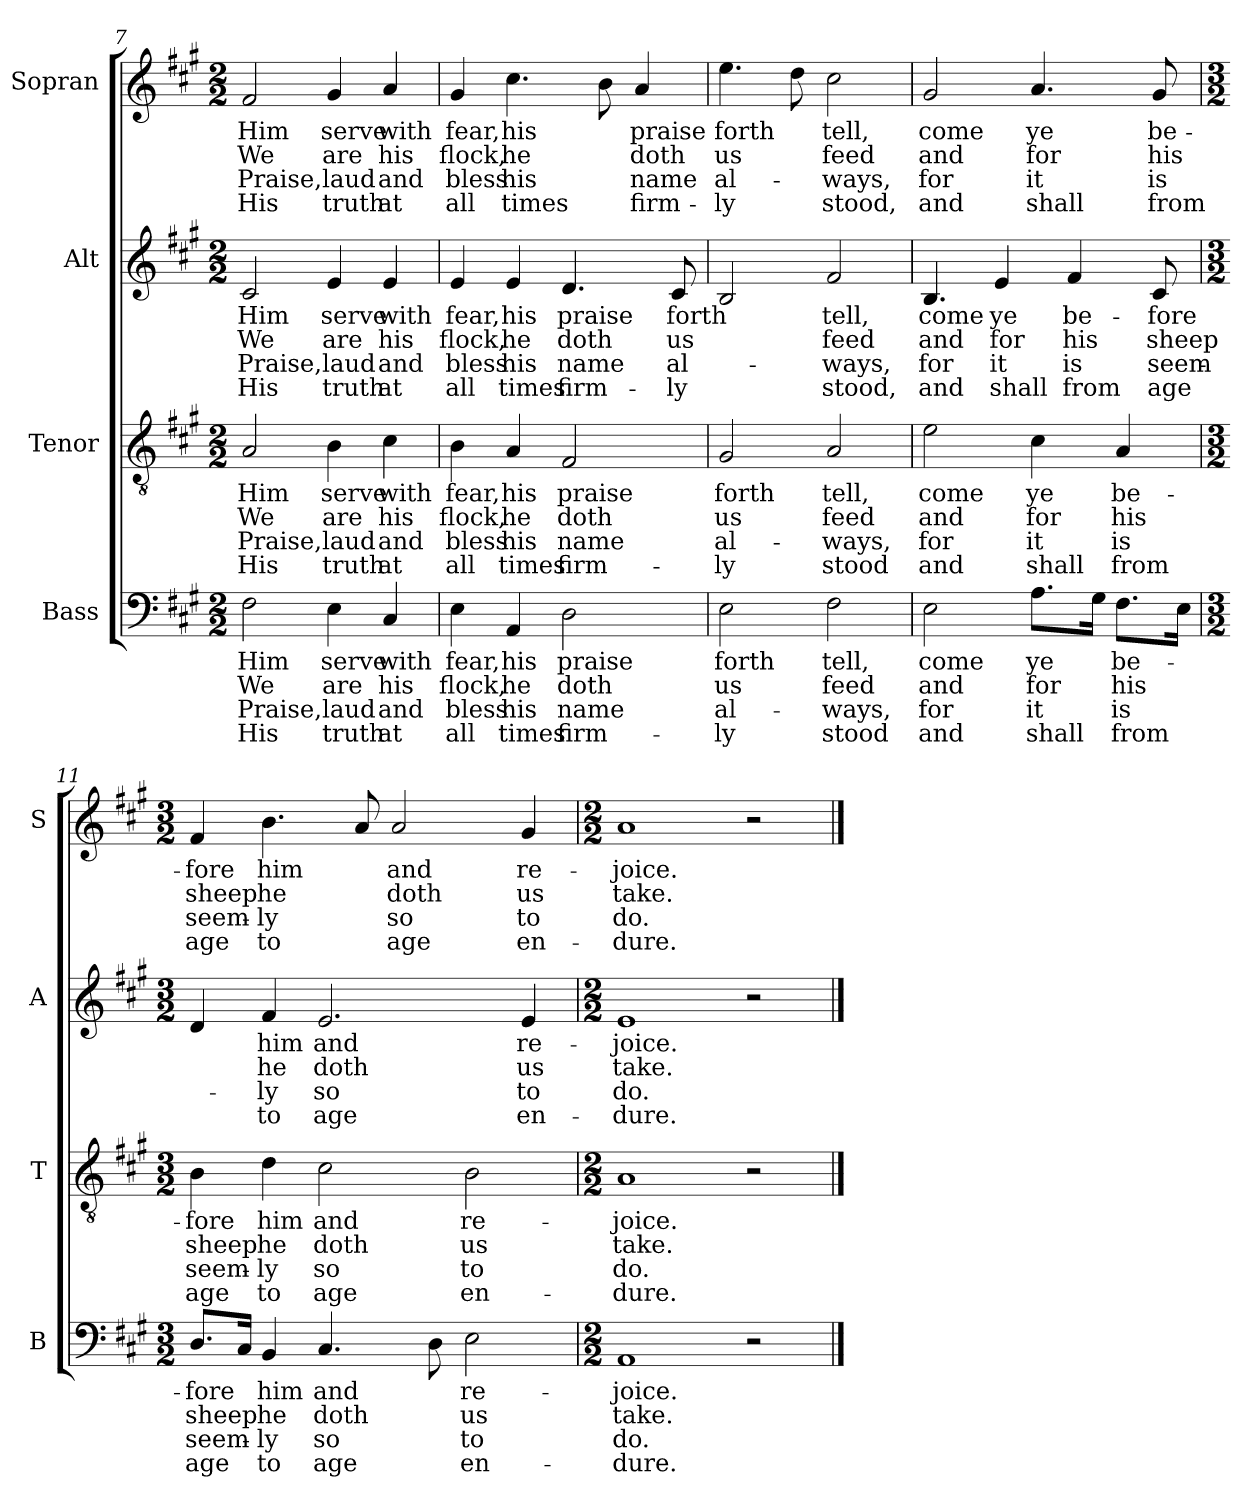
**kern	**text	**text	**text	**text	**kern	**text	**text	**text	**text	**kern	**text	**text	**text	**text	**kern	**text	**text	**text	**text
*part4	*part4	*part4	*part4	*part4	*part3	*part3	*part3	*part3	*part3	*part2	*part2	*part2	*part2	*part2	*part1	*part1	*part1	*part1	*part1
*staff4	*staff4	*staff4	*staff4	*staff4	*staff3	*staff3	*staff3	*staff3	*staff3	*staff2	*staff2	*staff2	*staff2	*staff2	*staff1	*staff1	*staff1	*staff1	*staff1
*I"Bass	*	*	*	*	*I"Tenor	*	*	*	*	*I"Alt	*	*	*	*	*I"Sopran	*	*	*	*
*I'B	*	*	*	*	*I'T	*	*	*	*	*I'A	*	*	*	*	*I'S	*	*	*	*
*clefF4	*	*	*	*	*clefGv2	*	*	*	*	*clefG2	*	*	*	*	*clefG2	*	*	*	*
*k[f#c#g#]	*	*	*	*	*k[f#c#g#]	*	*	*	*	*k[f#c#g#]	*	*	*	*	*k[f#c#g#]	*	*	*	*
*A:	*	*	*	*	*A:	*	*	*	*	*A:	*	*	*	*	*A:	*	*	*	*
*M2/2	*	*	*	*	*M2/2	*	*	*	*	*M2/2	*	*	*	*	*M2/2	*	*	*	*
=7	=7	=7	=7	=7	=7	=7	=7	=7	=7	=7	=7	=7	=7	=7	=7	=7	=7	=7	=7
!	!LO:LY:b	!LO:LY:b	!LO:LY:b	!LO:LY:b	!	!LO:LY:b	!LO:LY:b	!LO:LY:b	!LO:LY:b	!	!LO:LY:b	!LO:LY:b	!LO:LY:b	!LO:LY:b	!	!LO:LY:b	!LO:LY:b	!LO:LY:b	!LO:LY:b
2F#\	Him	We	Praise,	His	2A/	Him	We	Praise,	His	2c#/	Him	We	Praise,	His	2f#/	Him	We	Praise,	His
!	!LO:LY:b	!LO:LY:b	!LO:LY:b	!LO:LY:b	!	!LO:LY:b	!LO:LY:b	!LO:LY:b	!LO:LY:b	!	!LO:LY:b	!LO:LY:b	!LO:LY:b	!LO:LY:b	!	!LO:LY:b	!LO:LY:b	!LO:LY:b	!LO:LY:b
4E\	serve	are	laud	truth	4B\	serve	are	laud	truth	4e/	serve	are	laud	truth	4g#/	serve	are	laud	truth
!	!LO:LY:b	!LO:LY:b	!LO:LY:b	!LO:LY:b	!	!LO:LY:b	!LO:LY:b	!LO:LY:b	!LO:LY:b	!	!LO:LY:b	!LO:LY:b	!LO:LY:b	!LO:LY:b	!	!LO:LY:b	!LO:LY:b	!LO:LY:b	!LO:LY:b
4C#/	with	his	and	at	4c#\	with	his	and	at	4e/	with	his	and	at	4a/	with	his	and	at
=8	=8	=8	=8	=8	=8	=8	=8	=8	=8	=8	=8	=8	=8	=8	=8	=8	=8	=8	=8
!	!LO:LY:b	!LO:LY:b	!LO:LY:b	!LO:LY:b	!	!LO:LY:b	!LO:LY:b	!LO:LY:b	!LO:LY:b	!	!LO:LY:b	!LO:LY:b	!LO:LY:b	!LO:LY:b	!	!LO:LY:b	!LO:LY:b	!LO:LY:b	!LO:LY:b
4E\	fear,	flock,	bless	all	4B\	fear,	flock,	bless	all	4e/	fear,	flock,	bless	all	4g#/	fear,	flock,	bless	all
!	!LO:LY:b	!LO:LY:b	!LO:LY:b	!LO:LY:b	!	!LO:LY:b	!LO:LY:b	!LO:LY:b	!LO:LY:b	!	!LO:LY:b	!LO:LY:b	!LO:LY:b	!LO:LY:b	!	!LO:LY:b	!LO:LY:b	!LO:LY:b	!LO:LY:b
4AA/	his	he	his	times	4A/	his	he	his	times	4e/	his	he	his	times	4.cc#\	his	he	his	times
!	!LO:LY:b	!LO:LY:b	!LO:LY:b	!LO:LY:b	!	!LO:LY:b	!LO:LY:b	!LO:LY:b	!LO:LY:b	!	!LO:LY:b	!LO:LY:b	!LO:LY:b	!LO:LY:b	!	!	!	!	!
2D\	praise	doth	name	firm-	2F#/	praise	doth	name	firm-	4.d/	praise	doth	name	firm-	.	.	.	.	.
.	.	.	.	.	.	.	.	.	.	.	.	.	.	.	8b\	.	.	.	.
!	!	!	!	!	!	!	!	!	!	!	!	!	!	!	!	!LO:LY:b	!LO:LY:b	!LO:LY:b	!LO:LY:b
.	.	.	.	.	.	.	.	.	.	.	.	.	.	.	4a/	praise	doth	name	firm-
!	!	!	!	!	!	!	!	!	!	!	!LO:LY:b	!LO:LY:b	!LO:LY:b	!LO:LY:b	!	!	!	!	!
.	.	.	.	.	.	.	.	.	.	8c#/	forth	us	al-	-ly	.	.	.	.	.
=9	=9	=9	=9	=9	=9	=9	=9	=9	=9	=9	=9	=9	=9	=9	=9	=9	=9	=9	=9
!	!LO:LY:b	!LO:LY:b	!LO:LY:b	!LO:LY:b	!	!LO:LY:b	!LO:LY:b	!LO:LY:b	!LO:LY:b	!	!	!	!	!	!	!LO:LY:b	!LO:LY:b	!LO:LY:b	!LO:LY:b
2E\	forth	us	al-	-ly	2G#/	forth	us	al-	-ly	2B/	.	.	.	.	4.ee\	forth	us	al-	-ly
.	.	.	.	.	.	.	.	.	.	.	.	.	.	.	8dd\	.	.	.	.
!	!LO:LY:b	!LO:LY:b	!LO:LY:b	!LO:LY:b	!	!LO:LY:b	!LO:LY:b	!LO:LY:b	!LO:LY:b	!	!LO:LY:b	!LO:LY:b	!LO:LY:b	!LO:LY:b	!	!LO:LY:b	!LO:LY:b	!LO:LY:b	!LO:LY:b
2F#\	tell,	feed	-ways,	stood	2A/	tell,	feed	-ways,	stood	2f#/	tell,	feed	-ways,	stood,	2cc#\	tell,	feed	-ways,	stood,
!!LO:PB:g=z
=10	=10	=10	=10	=10	=10	=10	=10	=10	=10	=10	=10	=10	=10	=10	=10	=10	=10	=10	=10
!	!LO:LY:b	!LO:LY:b	!LO:LY:b	!LO:LY:b	!	!LO:LY:b	!LO:LY:b	!LO:LY:b	!LO:LY:b	!	!LO:LY:b	!LO:LY:b	!LO:LY:b	!LO:LY:b	!	!LO:LY:b	!LO:LY:b	!LO:LY:b	!LO:LY:b
2E\	come	and	for	and	2e\	come	and	for	and	4.B/	come	and	for	and	2g#/	come	and	for	and
!	!	!	!	!	!	!	!	!	!	!	!LO:LY:b	!LO:LY:b	!LO:LY:b	!LO:LY:b	!	!	!	!	!
.	.	.	.	.	.	.	.	.	.	4e/	ye	for	it	shall	.	.	.	.	.
!	!LO:LY:b	!LO:LY:b	!LO:LY:b	!LO:LY:b	!	!LO:LY:b	!LO:LY:b	!LO:LY:b	!LO:LY:b	!	!	!	!	!	!	!LO:LY:b	!LO:LY:b	!LO:LY:b	!LO:LY:b
8.A\L	ye	for	it	shall	4c#\	ye	for	it	shall	.	.	.	.	.	4.a/	ye	for	it	shall
!	!	!	!	!	!	!	!	!	!	!	!LO:LY:b	!LO:LY:b	!LO:LY:b	!LO:LY:b	!	!	!	!	!
.	.	.	.	.	.	.	.	.	.	4f#/	be-	his	is	from	.	.	.	.	.
16G#\Jk	.	.	.	.	.	.	.	.	.	.	.	.	.	.	.	.	.	.	.
!	!LO:LY:b	!LO:LY:b	!LO:LY:b	!LO:LY:b	!	!LO:LY:b	!LO:LY:b	!LO:LY:b	!LO:LY:b	!	!	!	!	!	!	!	!	!	!
8.F#\L	be-	his	is	from	4A/	be-	his	is	from	.	.	.	.	.	.	.	.	.	.
!	!	!	!	!	!	!	!	!	!	!	!LO:LY:b	!LO:LY:b	!LO:LY:b	!LO:LY:b	!	!LO:LY:b	!LO:LY:b	!LO:LY:b	!LO:LY:b
.	.	.	.	.	.	.	.	.	.	8c#/	-fore	sheep	seem-	age	8g#/	be-	his	is	from
16E\Jk	.	.	.	.	.	.	.	.	.	.	.	.	.	.	.	.	.	.	.
=11	=11	=11	=11	=11	=11	=11	=11	=11	=11	=11	=11	=11	=11	=11	=11	=11	=11	=11	=11
*M3/2	*	*	*	*	*M3/2	*	*	*	*	*M3/2	*	*	*	*	*M3/2	*	*	*	*
!	!LO:LY:b	!LO:LY:b	!LO:LY:b	!LO:LY:b	!	!LO:LY:b	!LO:LY:b	!LO:LY:b	!LO:LY:b	!	!	!	!	!	!	!LO:LY:b	!LO:LY:b	!LO:LY:b	!LO:LY:b
8.D/L	-fore	sheep	seem-	age	4B\	-fore	sheep	seem-	age	4d/	.	.	.	.	4f#/	-fore	sheep	seem-	age
16C#/Jk	.	.	.	.	.	.	.	.	.	.	.	.	.	.	.	.	.	.	.
!	!LO:LY:b	!LO:LY:b	!LO:LY:b	!LO:LY:b	!	!LO:LY:b	!LO:LY:b	!LO:LY:b	!LO:LY:b	!	!LO:LY:b	!LO:LY:b	!LO:LY:b	!LO:LY:b	!	!LO:LY:b	!LO:LY:b	!LO:LY:b	!LO:LY:b
4BB/	him	he	-ly	to	4d\	him	he	-ly	to	4f#/	him	he	-ly	to	4.b\	him	he	-ly	to
!	!LO:LY:b	!LO:LY:b	!LO:LY:b	!LO:LY:b	!	!LO:LY:b	!LO:LY:b	!LO:LY:b	!LO:LY:b	!	!LO:LY:b	!LO:LY:b	!LO:LY:b	!LO:LY:b	!	!	!	!	!
4.C#/	and	doth	so	age	2c#\	and	doth	so	age	2.e/	and	doth	so	age	.	.	.	.	.
.	.	.	.	.	.	.	.	.	.	.	.	.	.	.	8a/	.	.	.	.
!	!	!	!	!	!	!	!	!	!	!	!	!	!	!	!	!LO:LY:b	!LO:LY:b	!LO:LY:b	!LO:LY:b
.	.	.	.	.	.	.	.	.	.	.	.	.	.	.	2a/	and	doth	so	age
8D\	.	.	.	.	.	.	.	.	.	.	.	.	.	.	.	.	.	.	.
!	!LO:LY:b	!LO:LY:b	!LO:LY:b	!LO:LY:b	!	!LO:LY:b	!LO:LY:b	!LO:LY:b	!LO:LY:b	!	!	!	!	!	!	!	!	!	!
2E\	re-	us	to	en-	2B\	re-	us	to	en-	.	.	.	.	.	.	.	.	.	.
!	!	!	!	!	!	!	!	!	!	!	!LO:LY:b	!LO:LY:b	!LO:LY:b	!LO:LY:b	!	!LO:LY:b	!LO:LY:b	!LO:LY:b	!LO:LY:b
.	.	.	.	.	.	.	.	.	.	4e/	re-	us	to	en-	4g#/	re-	us	to	en-
=12	=12	=12	=12	=12	=12	=12	=12	=12	=12	=12	=12	=12	=12	=12	=12	=12	=12	=12	=12
*M2/2	*	*	*	*	*M2/2	*	*	*	*	*M2/2	*	*	*	*	*M2/2	*	*	*	*
!	!LO:LY:b	!LO:LY:b	!LO:LY:b	!LO:LY:b	!	!LO:LY:b	!LO:LY:b	!LO:LY:b	!LO:LY:b	!	!LO:LY:b	!LO:LY:b	!LO:LY:b	!LO:LY:b	!	!LO:LY:b	!LO:LY:b	!LO:LY:b	!LO:LY:b
1AA	-joice.	take.	do.	-dure.	1A	-joice.	take.	do.	-dure.	1e	-joice.	take.	do.	-dure.	1a	-joice.	take.	do.	-dure.
2r	.	.	.	.	2r	.	.	.	.	2r	.	.	.	.	2r	.	.	.	.
==	==	==	==	==	==	==	==	==	==	==	==	==	==	==	==	==	==	==	==
*-	*-	*-	*-	*-	*-	*-	*-	*-	*-	*-	*-	*-	*-	*-	*-	*-	*-	*-	*-
